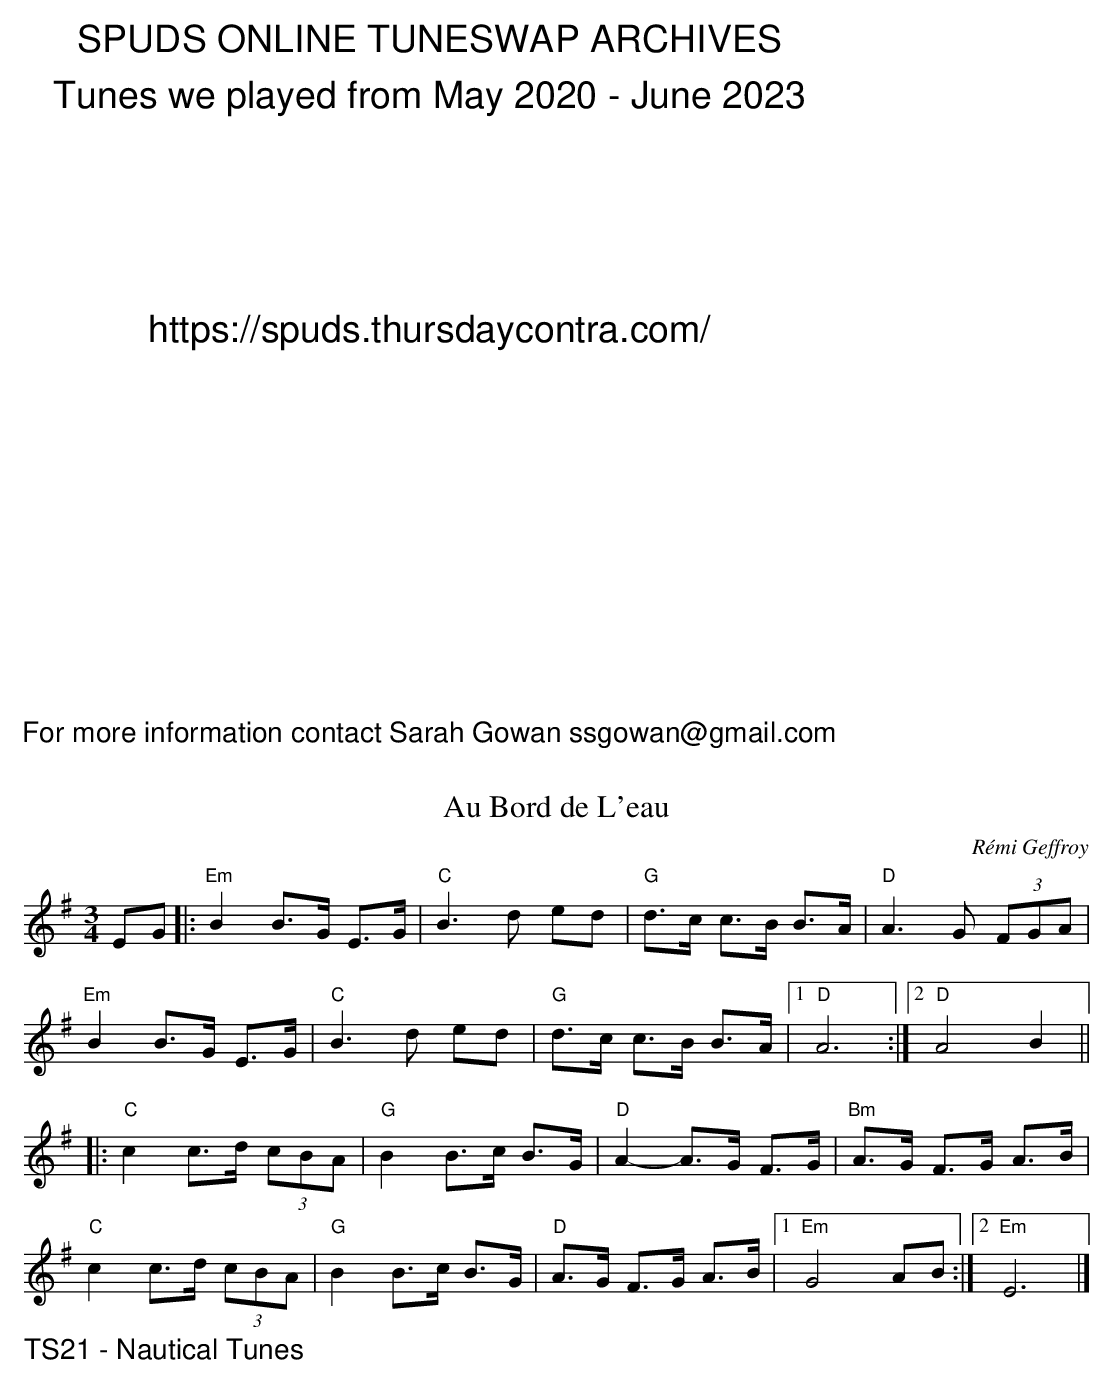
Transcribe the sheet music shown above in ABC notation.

X:1
T:Bord de L'eau, Au
C:Rémi Geffroy
M:3/4
L:1/8
K:G
EG|:"Em"B2B>G E>G|"C"B3d ed|"G"d>c c>B B>A|"D"A3 G (3FGA|
"Em"B2B>G E>G|"C"B3d ed|"G"d>c c>B B>A|1"D"A6:|2"D"A4B2||
|:"C"c2c>d (3cBA|"G"B2B>c B>G|"D"A2-A>G F>G|"Bm"A>G F>G A>B|
"C"c2c>d (3cBA|"G"B2B>c B>G|"D"A>G F>G A>B |1"Em"G4 AB:|2"Em"E6|]
